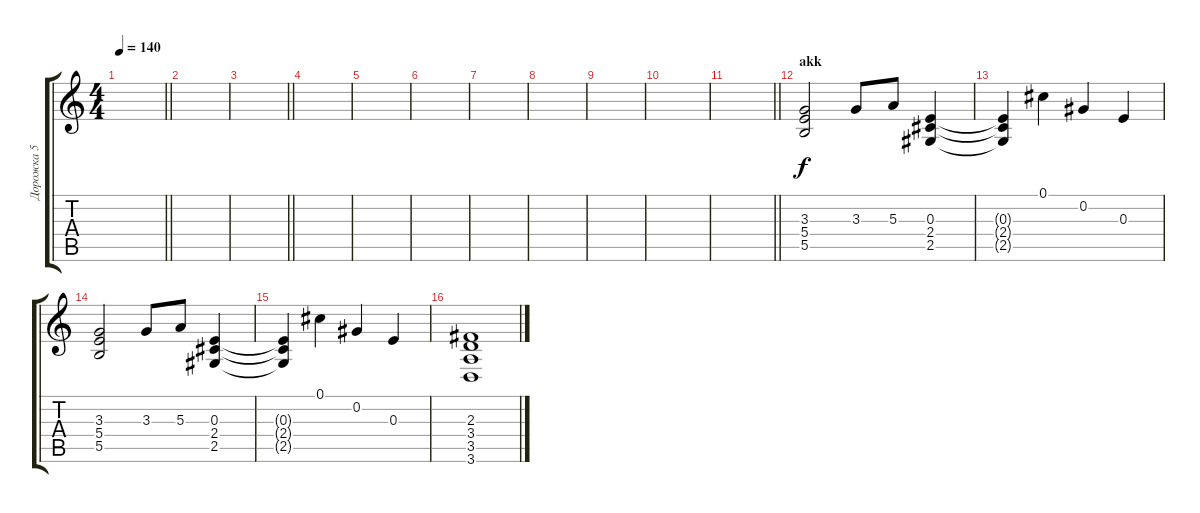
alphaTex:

\track ("Дорожка 5" "Дорожка 5") {instrument acousticguitarsteel}
\staff {score tabs}
\tuning (Db4 Ab3 E3 B2 Gb2 B1) {hide}
\ts (4 4)
\tempo 140
\clef g2
\barLineRight lightlight
\ks c
|
|
\barLineRight lightlight
|
\section ("" " ")
|
|
|
|
|
|
|
\barLineRight lightlight
|
\section ("" "akk")
(3.3 5.4 5.5).2 3.3.8 5.3.8 (0.3 2.4 2.5).4 |
(0.3{t} 2.4{t} 2.5{t}).4 0.1.4 0.2.4 0.3.4 |
(3.3 5.4 5.5).2 3.3.8 5.3.8 (0.3 2.4 2.5).4 |
(0.3{t} 2.4{t} 2.5{t}).4 0.1.4 0.2.4 0.3.4 |
(2.3 3.4 3.5 3.6).1
